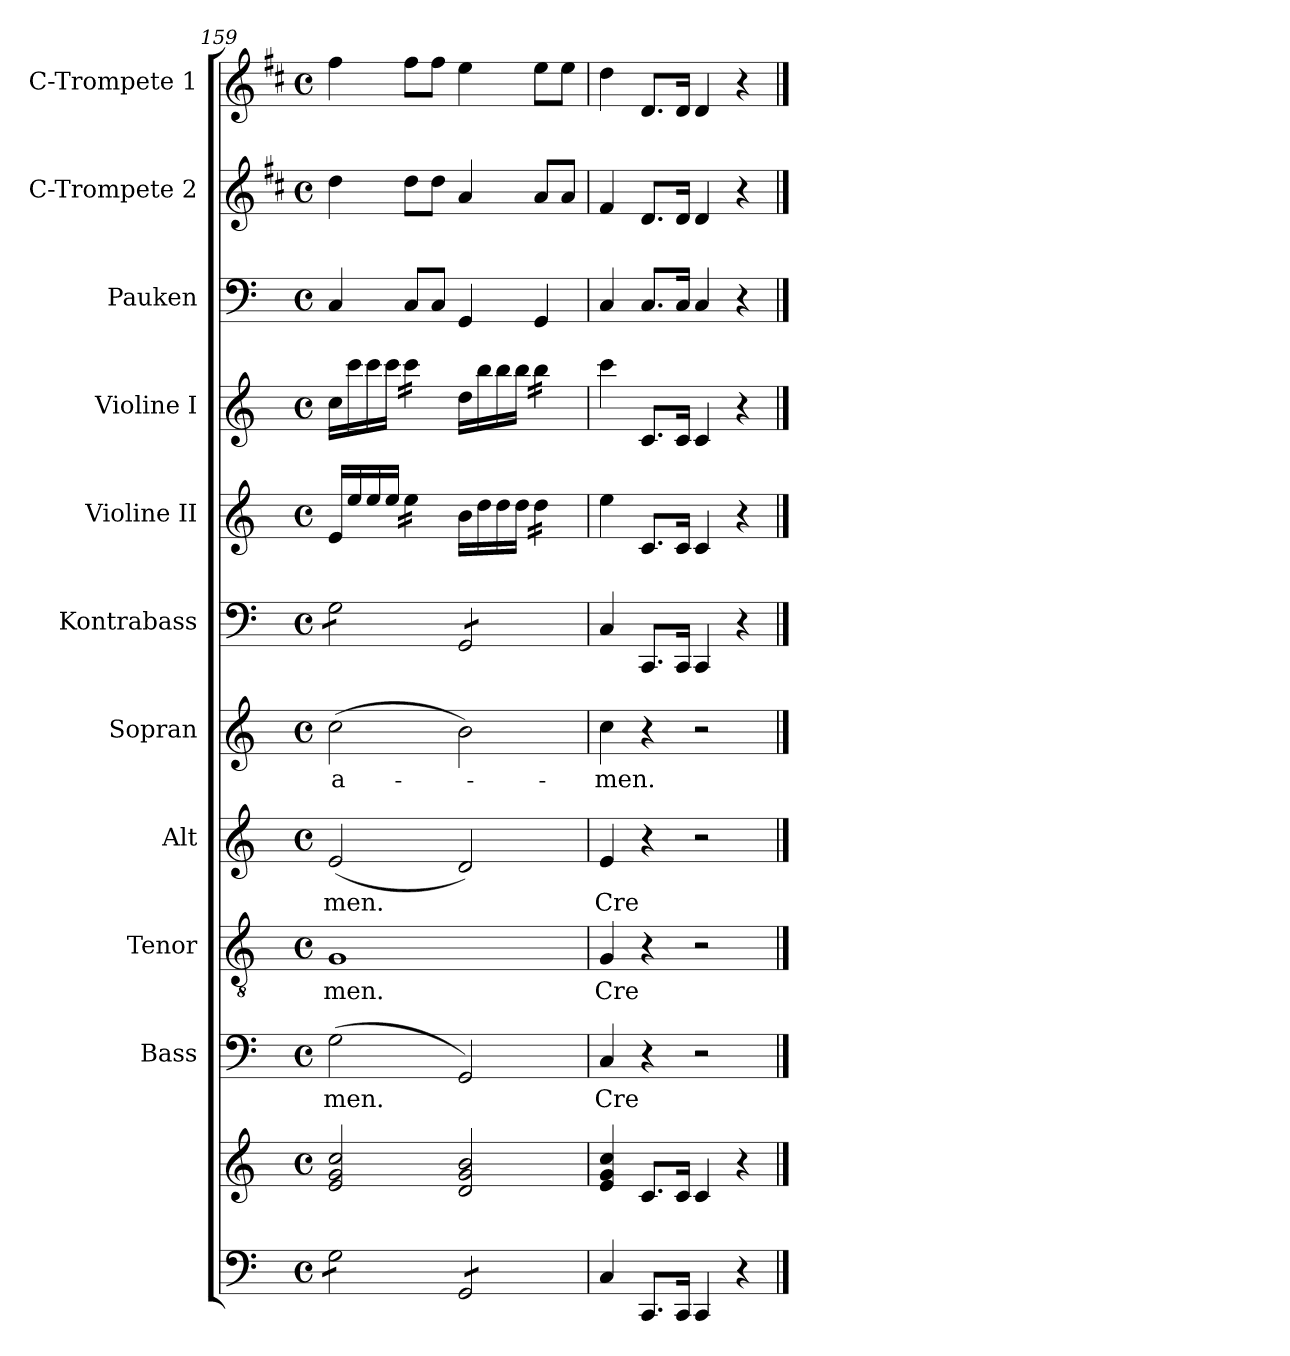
**kern	**kern	**kern	**text	**kern	**text	**kern	**text	**kern	**text	**kern	**kern	**kern	**kern	**kern	**kern
*part11	*part11	*part10	*part10	*part9	*part9	*part8	*part8	*part7	*part7	*part6	*part5	*part4	*part3	*part2	*part1
*staff12	*staff11	*staff10	*staff10	*staff9	*staff9	*staff8	*staff8	*staff7	*staff7	*staff6	*staff5	*staff4	*staff3	*staff2	*staff1
*	*	*I"Bass	*	*I"Tenor	*	*I"Alt	*	*I"Sopran	*	*I"Kontrabass	*I"Violine II	*I"Violine I	*I"Pauken	*I"C-Trompete 2	*I"C-Trompete 1
*	*	*I'B.	*	*I'T.	*	*I'A.	*	*I'S.	*	*I'Kb.	*I'Vl. II	*I'Vl. I	*I'Pk.	*I'C Trp. 2	*I'C Trp. 1
*clefF4	*clefG2	*clefF4	*	*clefGv2	*	*clefG2	*	*clefG2	*	*clefF4	*clefG2	*clefG2	*clefF4	*clefG2	*clefG2
*	*	*	*	*	*	*	*	*	*	*ITrd7c12	*	*	*	*ITrd1c2	*ITrd1c2
*k[]	*k[]	*k[]	*	*k[]	*	*k[]	*	*k[]	*	*k[]	*k[]	*k[]	*k[]	*k[]	*k[]
*C:	*C:	*C:	*	*C:	*	*C:	*	*C:	*	*C:	*C:	*C:	*C:	*C:	*C:
*M4/4	*M4/4	*M4/4	*	*M4/4	*	*M4/4	*	*M4/4	*	*M4/4	*M4/4	*M4/4	*M4/4	*M4/4	*M4/4
*met(c)	*met(c)	*met(c)	*	*met(c)	*	*met(c)	*	*met(c)	*	*met(c)	*met(c)	*met(c)	*met(c)	*met(c)	*met(c)
=159	=159	=159	=159	=159	=159	=159	=159	=159	=159	=159	=159	=159	=159	=159	=159
!	!	!	!LO:LY:b	!	!LO:LY:b	!	!LO:LY:b	!	!LO:LY:b	!	!	!	!	!	!
*tremolo	*	*	*	*	*	*	*	*	*	*	*	*	*	*	*
*	*	*	*	*	*	*	*	*	*	*tremolo	*	*	*	*	*
8G\L	2e/ 2g/ 2cc/	(>2G\	-men.	1G	-men.	(<2e/	-men.	(>2cc\	a-	8GG\L	16e/LL	16cc\LL	4C/	4cc\	4ee\
.	.	.	.	.	.	.	.	.	.	.	16ee/	16ccc\	.	.	.
8G\	.	.	.	.	.	.	.	.	.	8GG\	16ee/	16ccc\	.	.	.
.	.	.	.	.	.	.	.	.	.	.	16ee/JJ	16ccc\JJ	.	.	.
*	*	*	*	*	*	*	*	*	*	*	*tremolo	*	*	*	*
*	*	*	*	*	*	*	*	*	*	*	*	*tremolo	*	*	*
8G\	.	.	.	.	.	.	.	.	.	8GG\	16ee\LL	16ccc\LL	8C/L	8cc\L	8ee\L
.	.	.	.	.	.	.	.	.	.	.	16ee\	16ccc\	.	.	.
8G\J	.	.	.	.	.	.	.	.	.	8GG\J	16ee\	16ccc\	8C/J	8cc\J	8ee\J
.	.	.	.	.	.	.	.	.	.	.	16ee\JJ	16ccc\JJ	.	.	.
*	*	*	*	*	*	*	*	*	*	*	*	*Xtremolo	*	*	*
*	*	*	*	*	*	*	*	*	*	*	*Xtremolo	*	*	*	*
8GG/L	2d/ 2g/ 2b/	2GG/)	.	.	.	2d/)	.	2b\)	.	8GGG/L	16b\LL	16dd\LL	4GG/	4g/	4dd\
.	.	.	.	.	.	.	.	.	.	.	16dd\	16bb\	.	.	.
8GG/	.	.	.	.	.	.	.	.	.	8GGG/	16dd\	16bb\	.	.	.
.	.	.	.	.	.	.	.	.	.	.	16dd\JJ	16bb\JJ	.	.	.
*	*	*	*	*	*	*	*	*	*	*	*tremolo	*	*	*	*
*	*	*	*	*	*	*	*	*	*	*	*	*tremolo	*	*	*
8GG/	.	.	.	.	.	.	.	.	.	8GGG/	16dd\LL	16bb\LL	4GG/	8g/L	8dd\L
.	.	.	.	.	.	.	.	.	.	.	16dd\	16bb\	.	.	.
8GG/J	.	.	.	.	.	.	.	.	.	8GGG/J	16dd\	16bb\	.	8g/J	8dd\J
*	*	*	*	*	*	*	*	*	*	*Xtremolo	*	*	*	*	*
*Xtremolo	*	*	*	*	*	*	*	*	*	*	*	*	*	*	*
.	.	.	.	.	.	.	.	.	.	.	16dd\JJ	16bb\JJ	.	.	.
*	*	*	*	*	*	*	*	*	*	*	*	*Xtremolo	*	*	*
*	*	*	*	*	*	*	*	*	*	*	*Xtremolo	*	*	*	*
=160	=160	=160	=160	=160	=160	=160	=160	=160	=160	=160	=160	=160	=160	=160	=160
!	!	!	!LO:LY:b	!	!LO:LY:b	!	!LO:LY:b	!	!LO:LY:b	!	!	!	!	!	!
4C/	4e/ 4g/ 4cc/	4C/	Cre-	4G/	Cre-	4e/	Cre-	4cc\	-men.	4CC/	4ee\	4ccc\	4C/	4e/	4cc\
8.CC/L	8.c/L	4r	.	4r	.	4r	.	4r	.	8.CCC/L	8.c/L	8.c/L	8.C/L	8.c/L	8.c/L
16CC/Jk	16c/Jk	.	.	.	.	.	.	.	.	16CCC/Jk	16c/Jk	16c/Jk	16C/Jk	16c/Jk	16c/Jk
4CC/	4c/	2r	.	2r	.	2r	.	2r	.	4CCC/	4c/	4c/	4C/	4c/	4c/
4r	4r	.	.	.	.	.	.	.	.	4r	4r	4r	4r	4r	4r
==	==	==	==	==	==	==	==	==	==	==	==	==	==	==	==
*-	*-	*-	*-	*-	*-	*-	*-	*-	*-	*-	*-	*-	*-	*-	*-
